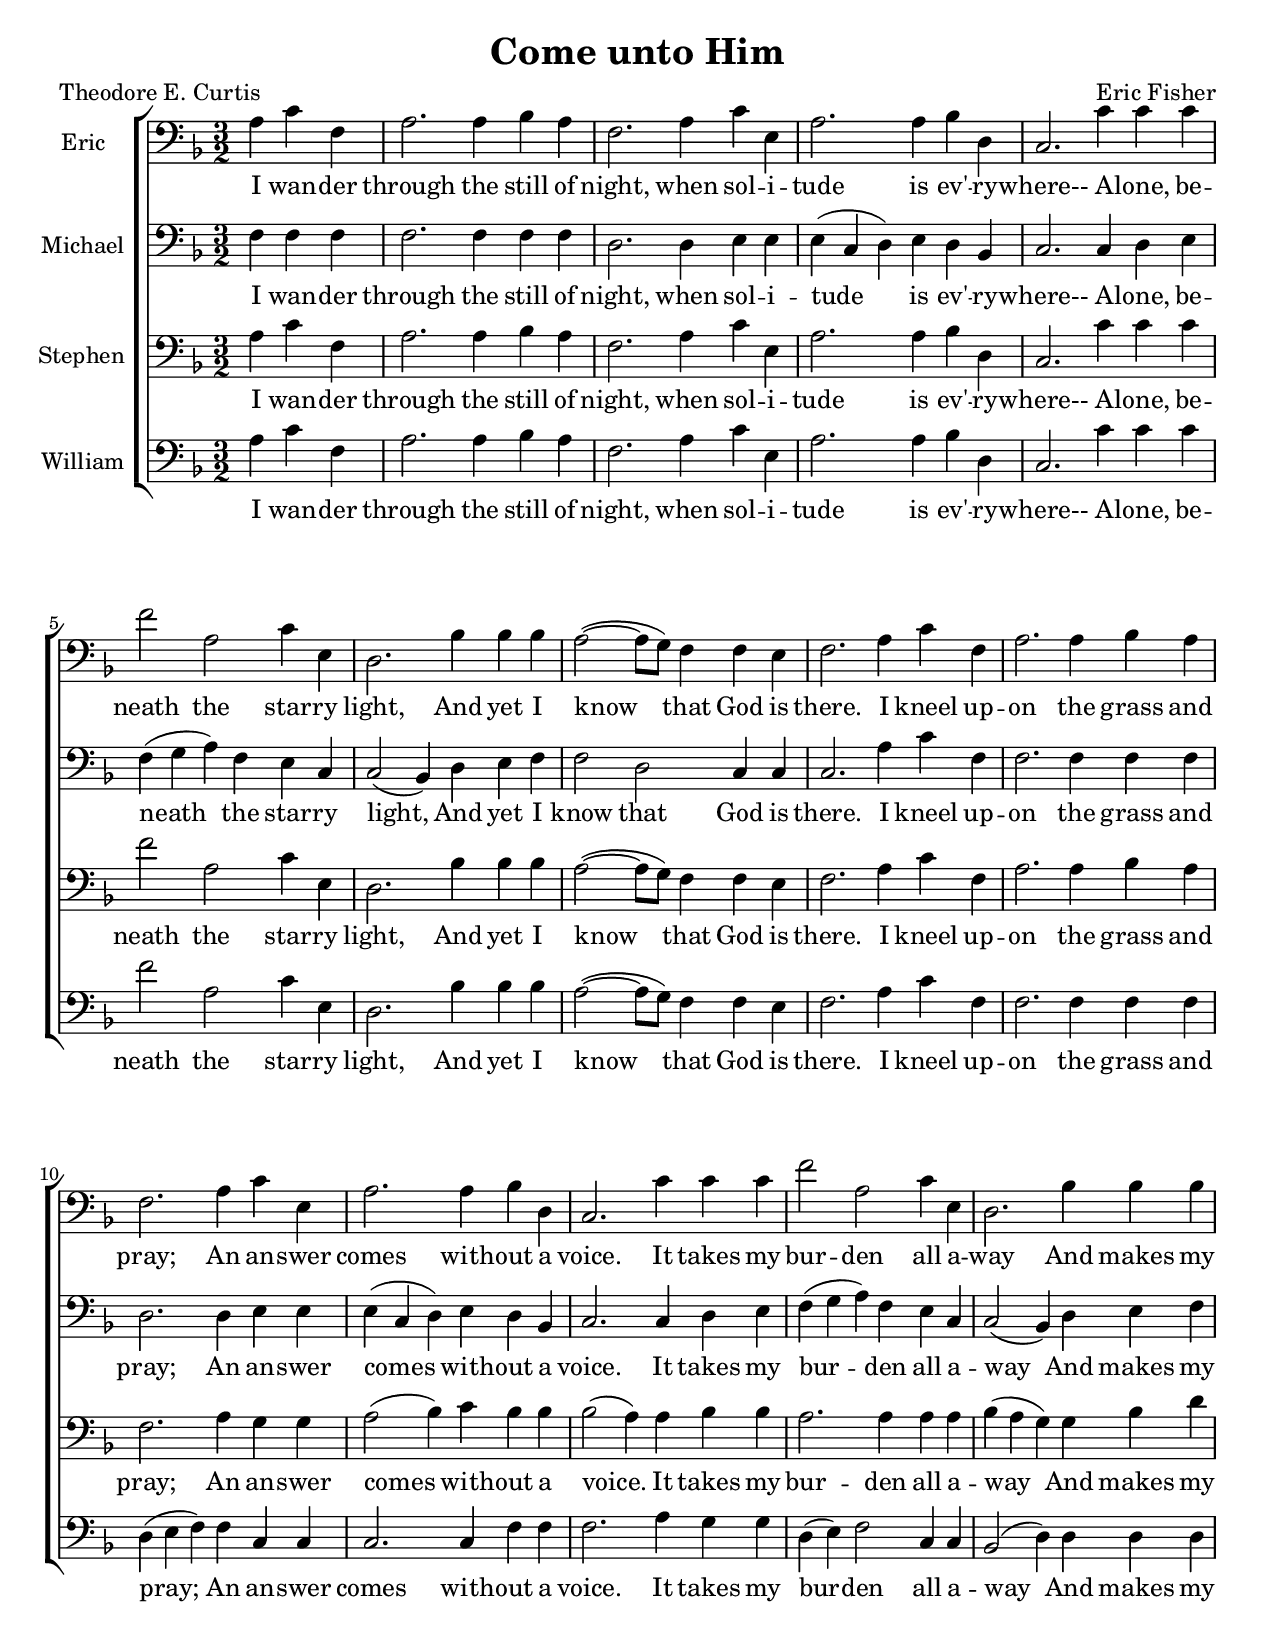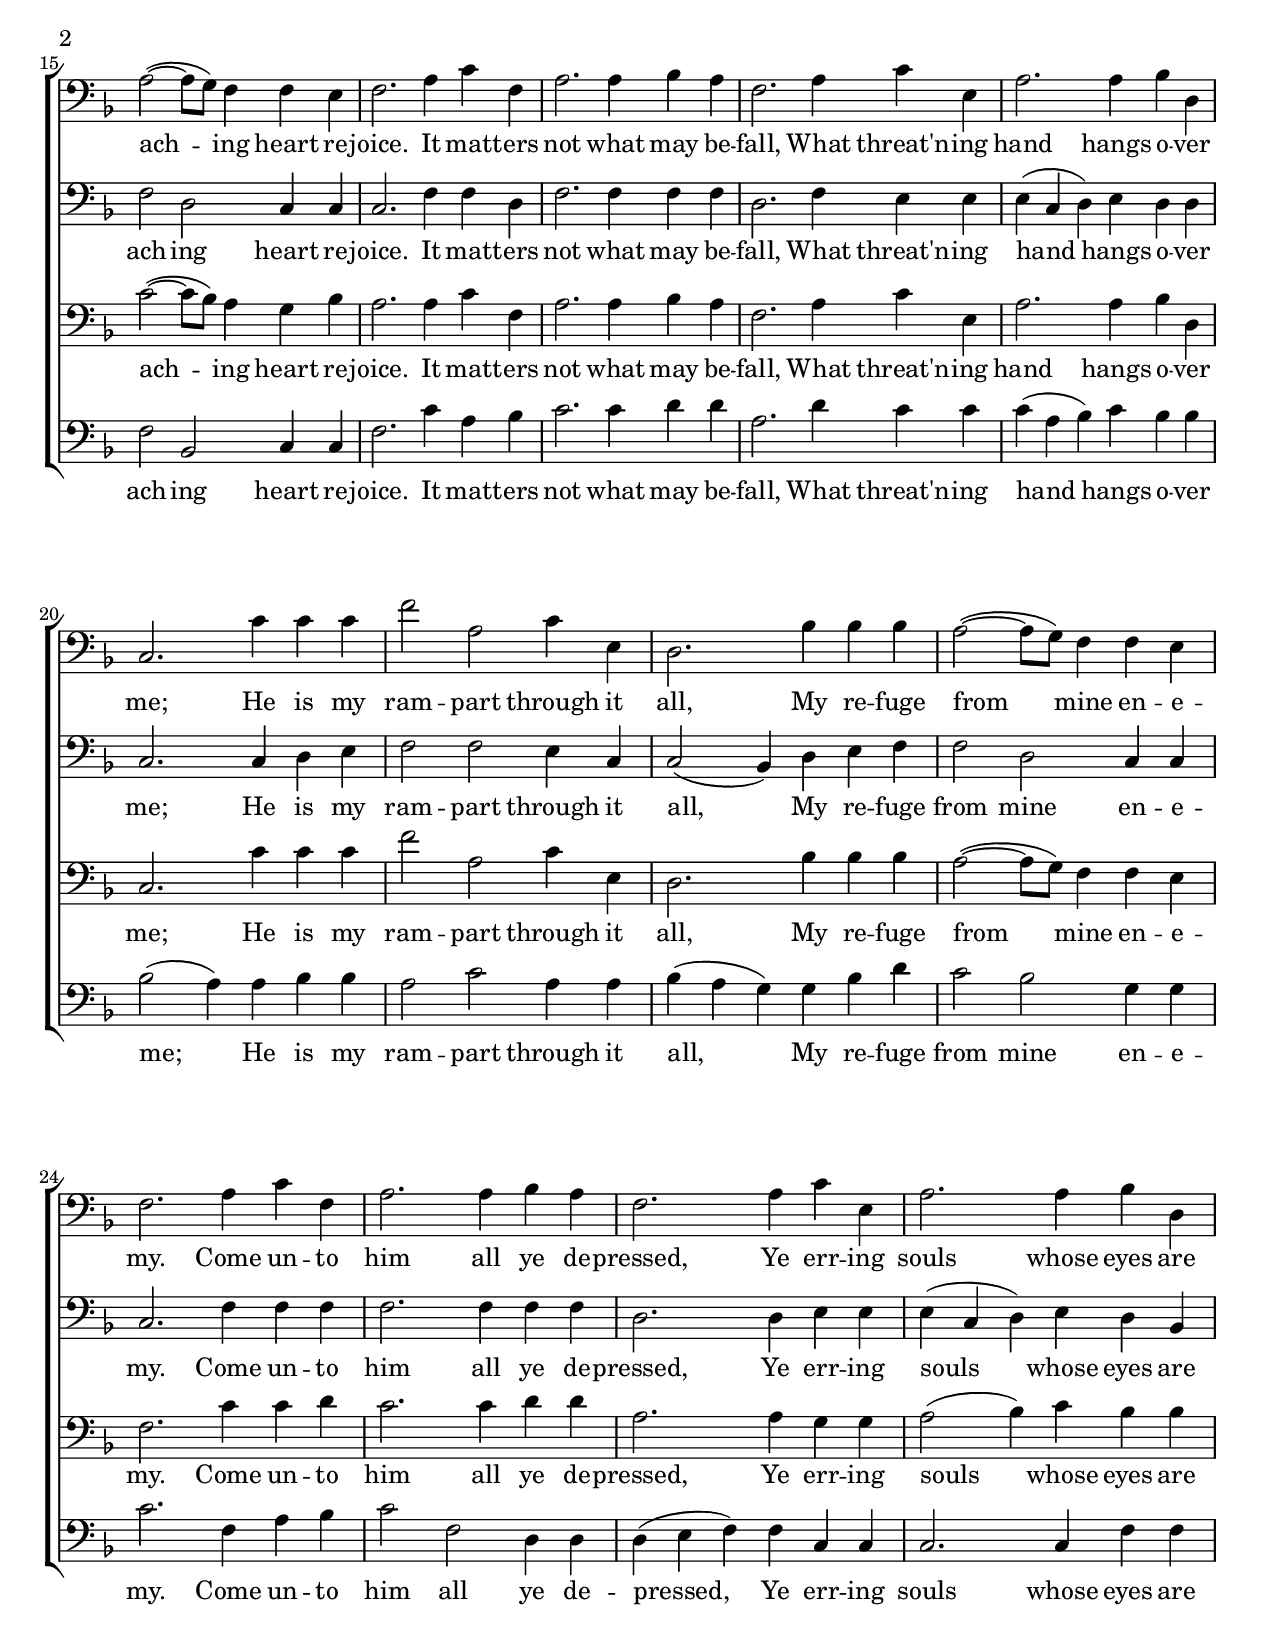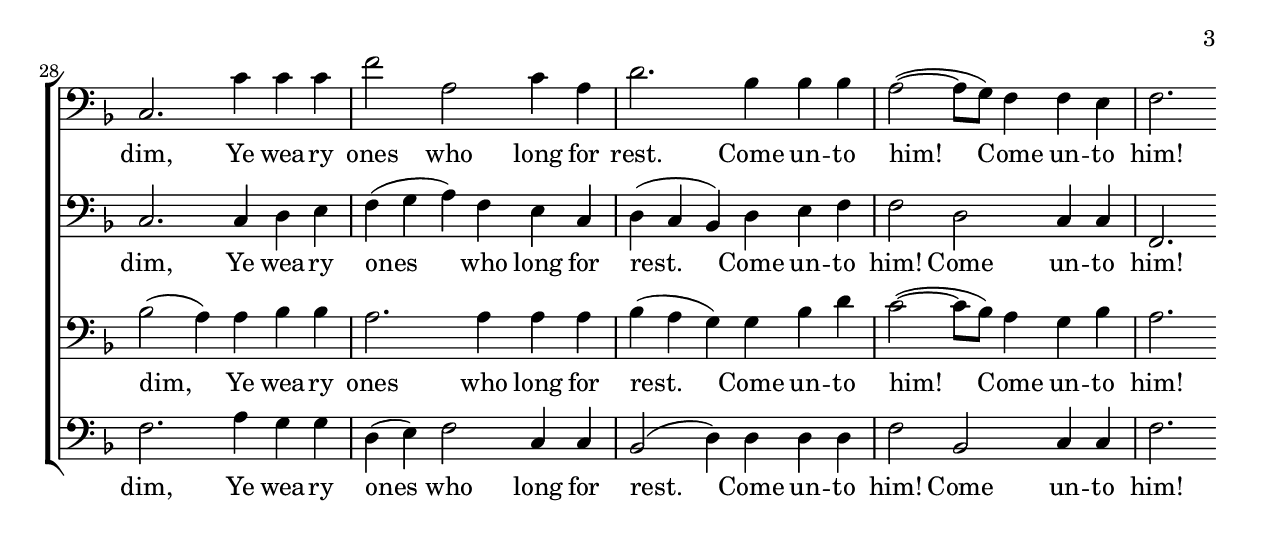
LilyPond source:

% Come unto Him
% coded by William Jackson <william@subtlecoolness.com>
% last update 2011-08-08

\version "2.12.3"

#(set-default-paper-size "letter")

\header {
    title = "Come unto Him"
    poet = "Theodore E. Curtis"
    composer = "Eric Fisher"
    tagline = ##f
}

global = {
    \key f \major
    \time 3/2
    % \autoBeamOff
    \partial 2.
}

EricMusic = \relative f {
    \clef bass
    a4 c f, a2. a4 bes a f2.
    a4 c e, a2. a4 bes d, c2.
    c'4 c c	f2 a,2 c4 e, d2.
    bes'4 bes bes a2~( a8 g) f4 f e f2.
    a4 c f, a2. a4 bes a f2.
    a4 c e, a2. a4 bes d, c2.
    c'4 c c	f2 a,2 c4 e, d2.
    bes'4 bes bes a2~( a8 g) f4 f e f2.
    a4 c f, a2. a4 bes a f2.
    a4 c e, a2. a4 bes d, c2.
    c'4 c c	f2 a,2 c4 e, d2.
    bes'4 bes bes a2~( a8 g) f4 f e f2.
    a4 c f, a2. a4 bes a f2.
    a4 c e, a2. a4 bes d, c2.
    c'4 c c	f2 a,2 c4 a d2.
    bes4 bes bes a2~( a8 g) f4 f e f2.
    }

MichaelMusic = \relative f {
    \clef bass
    f4 f f f2. f4 f f d2.
    d4 e e e( c d) e d bes c2.
    c4 d e f( g a) f e c c2( bes4)
    d e f f2 d c4 c c2.
    a'4 c f, f2. f4 f f d2.
    d4 e e e( c d) e d bes c2.
    c4 d e f( g a) f e c c2( bes4)
    d e f f2 d c4 c c2.
    f4 f d f2. f4 f f d2.
    f4 e e e( c d) e d d c2.
    c4 d e f2 f e4 c c2( bes4)
    d e f f2 d c4 c c2.
    f4 f f f2. f4 f f d2.
    d4 e e e( c d) e d bes c2.
    c4 d e f( g a) f e c d( c bes)
    d e f f2 d c4 c f,2.
}

StephenMusic = \relative f {
    \clef bass
    a4 c f, a2. a4 bes a f2.
    a4 c e, a2. a4 bes d, c2.
    c'4 c c	f2 a,2 c4 e, d2.
    bes'4 bes bes a2~( a8 g) f4 f e f2.
    a4 c f, a2. a4 bes a f2.
    a4 g g a2( bes4) c bes bes bes2( a4)
    a bes bes a2. a4 a a bes( a g)
    g bes d c2~( c8 bes) a4 g bes a2.
    a4 c f, a2. a4 bes a f2.
    a4 c e, a2. a4 bes d, c2.
    c'4 c c	f2 a,2 c4 e, d2.
    bes'4 bes bes a2~( a8 g) f4 f e f2.
    c'4 c d c2. c4 d d a2.
    a4 g g a2( bes4) c bes bes bes2( a4)
    a bes bes a2. a4 a a bes( a g)
    g bes d c2~( c8 bes) a4 g bes a2.
}

WilliamMusic = \relative f {
    \clef bass
    a4 c f, a2. a4 bes a f2.
    a4 c e, a2. a4 bes d, c2.
    c'4 c c	f2 a,2 c4 e, d2.
    bes'4 bes bes a2~( a8 g) f4 f e f2.
    a4 c f, f2. f4 f f d( e f)
    f c c c2. c4 f f f2.
    a4 g g d( e) f2 c4 c bes2( d4)
    d d d f2 bes, c4 c f2.
    c'4 a bes c2. c4 d d a2.
    d4 c c c( a bes) c bes bes bes2( a4)
    a bes bes a2 c a4 a bes( a g)
    g bes d c2 bes g4 g c2.
    f,4 a bes c2 f,2 d4 d d( e f)
    f c c c2. c4 f f f2.
    a4 g g d( e) f2 c4 c bes2( d4)
    d d d f2 bes, c4 c f2.
}

theWords = \lyricmode {
    I wan -- der through the still of night,
    when sol -- i -- tude is ev' -- ry -- where--
    A -- lone, be -- neath the star -- ry light,
    And yet I know that God is there.
    I kneel up -- on the grass and pray;
    An an -- swer comes with -- out a voice.
    It takes my bur -- den all a -- way
    And makes my ach -- ing heart re -- joice.
    It mat -- ters not what may be -- fall,
    What threat'n -- ing hand hangs o -- ver me;
    He is my ram -- part through it all,
    My re -- fuge from mine en -- e -- my.
    Come un -- to him all ye de -- pressed,
    Ye err -- ing souls whose eyes are dim,
    Ye wea -- ry ones who long for rest.
    Come un -- to him! Come un -- to him!
}

\score {
    \new ChoirStaff <<
        \new Staff <<
            \set Staff.instrumentName = #"Eric "
            \new Voice = "Eric" <<
                \global \EricMusic
            >>
            \lyricsto "Eric" \new Lyrics \theWords
        >>
        \new Staff <<
            \set Staff.instrumentName = #"Michael "
            \new Voice = "Michael" <<
                \global \MichaelMusic
            >>
            \lyricsto "Michael" \new Lyrics \theWords
        >>
        \new Staff <<
            \set Staff.instrumentName = #"Stephen "
            \new Voice = "Stephen" <<
                \global \StephenMusic
            >>
            \lyricsto "Stephen" \new Lyrics \theWords
        >>
        \new Staff <<
            \set Staff.instrumentName = #"William "
            \new Voice = "William" <<
                \global \WilliamMusic
            >>
            \lyricsto "William" \new Lyrics \theWords
        >>
    >>
}
